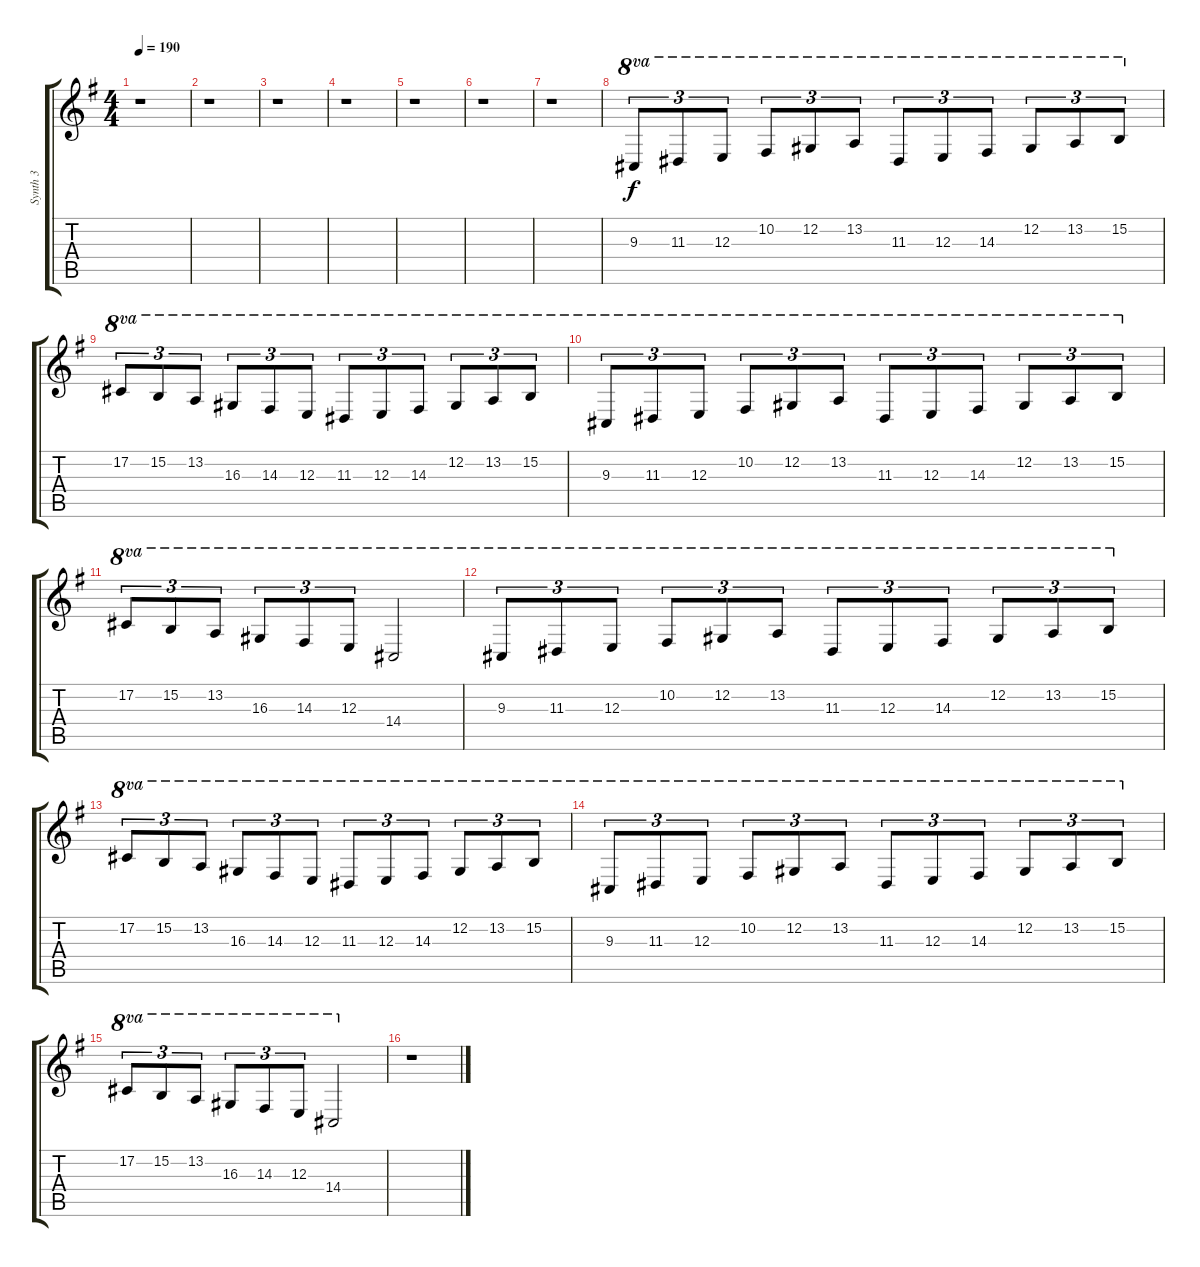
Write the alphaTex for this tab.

\track ("Synth 3" "Synth 3") {instrument harpsichord}
\staff {score tabs}
\tuning (Db4 Ab3 E3 B2 Gb2 Db2) {hide}
\ts (4 4)
\tempo 190
\clef g2
\ks g
r.1{dy ff} |
r.1 |
r.1 |
r.1 |
r.1 |
r.1 |
r.1 |
9.3.8{tu (3 2) ot 8va dy f} 11.3.8{tu (3 2) ot 8va} 12.3.8{tu (3 2) ot 8va} 10.2.8{tu (3 2) ot 8va} 12.2.8{tu (3 2) ot 8va} 13.2.8{tu (3 2) ot 8va} 11.3.8{tu (3 2) ot 8va} 12.3.8{tu (3 2) ot 8va} 14.3.8{tu (3 2) ot 8va} 12.2.8{tu (3 2) ot 8va} 13.2.8{tu (3 2) ot 8va} 15.2.8{tu (3 2) ot 8va} |
17.2.8{tu (3 2) ot 8va} 15.2.8{tu (3 2) ot 8va} 13.2.8{tu (3 2) ot 8va} 16.3.8{tu (3 2) ot 8va} 14.3.8{tu (3 2) ot 8va} 12.3.8{tu (3 2) ot 8va} 11.3.8{tu (3 2) ot 8va} 12.3.8{tu (3 2) ot 8va} 14.3.8{tu (3 2) ot 8va} 12.2.8{tu (3 2) ot 8va} 13.2.8{tu (3 2) ot 8va} 15.2.8{tu (3 2) ot 8va} |
9.3.8{tu (3 2) ot 8va} 11.3.8{tu (3 2) ot 8va} 12.3.8{tu (3 2) ot 8va} 10.2.8{tu (3 2) ot 8va} 12.2.8{tu (3 2) ot 8va} 13.2.8{tu (3 2) ot 8va} 11.3.8{tu (3 2) ot 8va} 12.3.8{tu (3 2) ot 8va} 14.3.8{tu (3 2) ot 8va} 12.2.8{tu (3 2) ot 8va} 13.2.8{tu (3 2) ot 8va} 15.2.8{tu (3 2) ot 8va} |
17.2.8{tu (3 2) ot 8va} 15.2.8{tu (3 2) ot 8va} 13.2.8{tu (3 2) ot 8va} 16.3.8{tu (3 2) ot 8va} 14.3.8{tu (3 2) ot 8va} 12.3.8{tu (3 2) ot 8va} 14.4.2{ot 8va} |
9.3.8{tu (3 2) ot 8va} 11.3.8{tu (3 2) ot 8va} 12.3.8{tu (3 2) ot 8va} 10.2.8{tu (3 2) ot 8va} 12.2.8{tu (3 2) ot 8va} 13.2.8{tu (3 2) ot 8va} 11.3.8{tu (3 2) ot 8va} 12.3.8{tu (3 2) ot 8va} 14.3.8{tu (3 2) ot 8va} 12.2.8{tu (3 2) ot 8va} 13.2.8{tu (3 2) ot 8va} 15.2.8{tu (3 2) ot 8va} |
17.2.8{tu (3 2) ot 8va} 15.2.8{tu (3 2) ot 8va} 13.2.8{tu (3 2) ot 8va} 16.3.8{tu (3 2) ot 8va} 14.3.8{tu (3 2) ot 8va} 12.3.8{tu (3 2) ot 8va} 11.3.8{tu (3 2) ot 8va} 12.3.8{tu (3 2) ot 8va} 14.3.8{tu (3 2) ot 8va} 12.2.8{tu (3 2) ot 8va} 13.2.8{tu (3 2) ot 8va} 15.2.8{tu (3 2) ot 8va} |
9.3.8{tu (3 2) ot 8va} 11.3.8{tu (3 2) ot 8va} 12.3.8{tu (3 2) ot 8va} 10.2.8{tu (3 2) ot 8va} 12.2.8{tu (3 2) ot 8va} 13.2.8{tu (3 2) ot 8va} 11.3.8{tu (3 2) ot 8va} 12.3.8{tu (3 2) ot 8va} 14.3.8{tu (3 2) ot 8va} 12.2.8{tu (3 2) ot 8va} 13.2.8{tu (3 2) ot 8va} 15.2.8{tu (3 2) ot 8va} |
17.2.8{tu (3 2) ot 8va} 15.2.8{tu (3 2) ot 8va} 13.2.8{tu (3 2) ot 8va} 16.3.8{tu (3 2) ot 8va} 14.3.8{tu (3 2) ot 8va} 12.3.8{tu (3 2) ot 8va} 14.4.2{ot 8va} |
r.1
